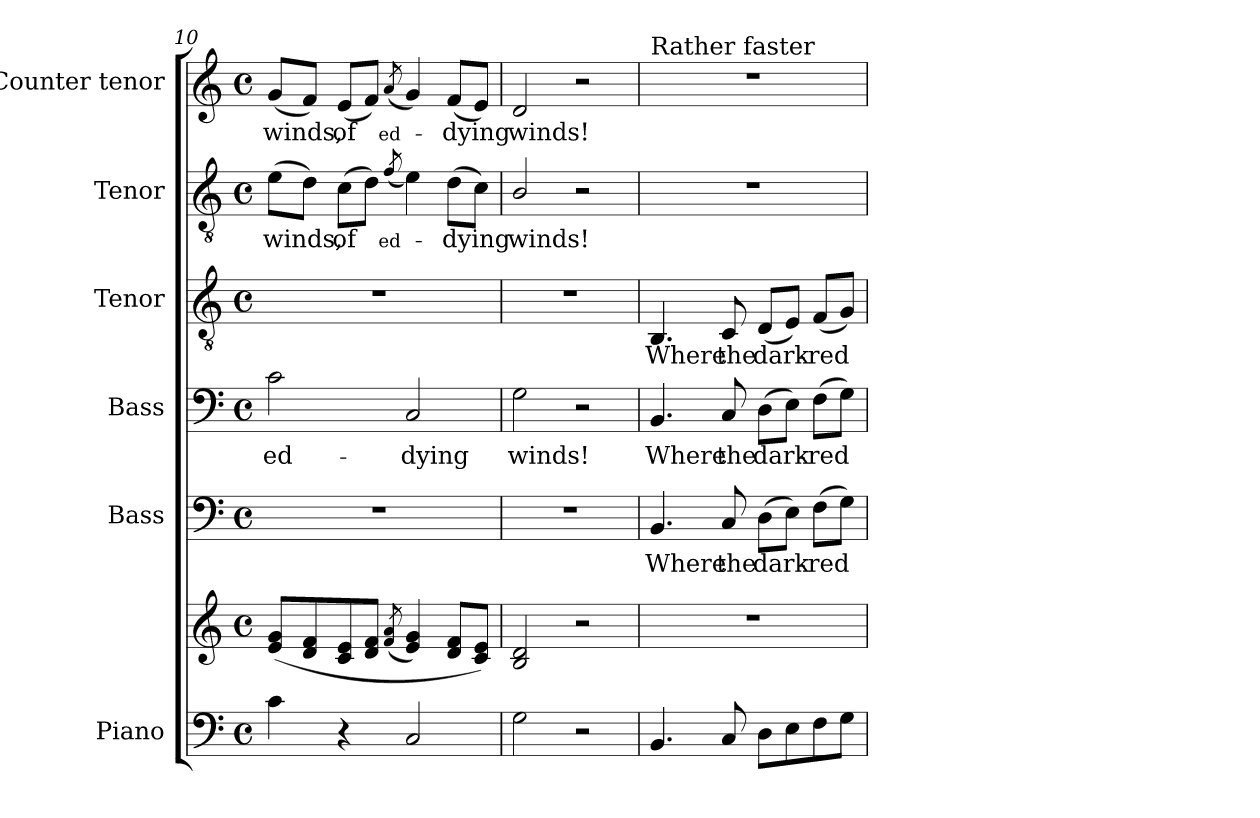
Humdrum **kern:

**kern	**kern	**kern	**text	**kern	**text	**kern	**text	**kern	**text	**kern	**text
*part6	*part6	*part5	*part5	*part4	*part4	*part3	*part3	*part2	*part2	*part1	*part1
*staff7	*staff6	*staff5	*staff5	*staff4	*staff4	*staff3	*staff3	*staff2	*staff2	*staff1	*staff1
*I"Piano	*	*I"Bass	*	*I"Bass	*	*I"Tenor	*	*I"Tenor	*	*I"Counter tenor	*
*I'Pno.	*	*I'B.	*	*I'B.	*	*I'T.	*	*I'T.	*	*	*
*clefF4	*clefG2	*clefF4	*	*clefF4	*	*clefGv2	*	*clefGv2	*	*clefG2	*
*	*	*	*	*	*	*ITrd7c12	*	*ITrd7c12	*	*	*
*k[]	*k[]	*k[]	*	*k[]	*	*k[]	*	*k[]	*	*k[]	*
*C:	*C:	*C:	*	*C:	*	*C:	*	*C:	*	*C:	*
*M4/4	*M4/4	*M4/4	*	*M4/4	*	*M4/4	*	*M4/4	*	*M4/4	*
*met(c)	*met(c)	*met(c)	*	*met(c)	*	*met(c)	*	*met(c)	*	*met(c)	*
=10	=10	=10	=10	=10	=10	=10	=10	=10	=10	=10	=10
!	!	!	!	!	!LO:LY:b:color=#000000	!	!	!	!	!	!
!	!	!	!	!	!	!	!	!	!LO:LY:b:color=#000000	!	!
!	!	!	!	!	!	!	!	!	!	!	!LO:LY:b:color=#000000
4ci\	(8ei/ 8giL	1r	.	2ci\	ed-	1r	.	(8Ei\L	winds,	(8gi/L	winds,
.	8di/ 8fi	.	.	.	.	.	.	8Di\J)	.	8fi/J)	.
!	!	!	!	!	!	!	!	!	!LO:LY:b:color=#000000	!	!
!	!	!	!	!	!	!	!	!	!	!	!LO:LY:b:color=#000000
4r	8ci/ 8ei	.	.	.	.	.	.	(8Ci\L	of	(8ei/L	of
.	8di/ 8fiJ	.	.	.	.	.	.	8Di\J)	.	8fi/J)	.
!	!	!	!	!	!	!	!	!	!	!	!LO:LY:b:color=#000000
!	!	!	!	!	!	!	!	!	!LO:LY:b:color=#000000	!	!
.	(8qfi/ 8qai	.	.	.	.	.	.	(8qFi/	ed-	(8qai/	ed-
!	!	!	!	!	!LO:LY:b:color=#000000	!	!	!	!	!	!
2Ci/	4ei/ 4gi)	.	.	2Ci/	-dying	.	.	4Ei\)	.	4gi/)	.
!	!	!	!	!	!	!	!	!	!LO:LY:b:color=#000000	!	!
!	!	!	!	!	!	!	!	!	!	!	!LO:LY:b:color=#000000
.	8di/ 8fiL	.	.	.	.	.	.	(8Di\L	-dying	(8fi/L	-dying
.	8ci/ 8eiJ)	.	.	.	.	.	.	8Ci\J)	.	8ei/J)	.
!!LO:PB:g=z
=11	=11	=11	=11	=11	=11	=11	=11	=11	=11	=11	=11
!	!	!	!	!	!LO:LY:b:color=#000000	!	!	!	!	!	!
!	!	!	!	!	!	!	!	!	!LO:LY:b:color=#000000	!	!
!	!	!	!	!	!	!	!	!	!	!	!LO:LY:b:color=#000000
2Gi\	2Bi/ 2di	1r	.	2Gi\	winds!	1r	.	2BBi/	winds!	2di/	winds!
2r	2r	.	.	2r	.	.	.	2r	.	2r	.
=12	=12	=12	=12	=12	=12	=12	=12	=12	=12	=12	=12
!	!	!	!LO:LY:b:color=#000000	!	!	!	!	!	!	!	!
!	!	!	!	!	!LO:LY:b:color=#000000	!	!	!	!	!	!
*	*	*	*	*	*	*	*	*	*	*MM126	*
!	!	!	!	!	!	!	!	!	!	!LO:TX:a:t=Rather faster	!
!	!	!	!	!	!	!	!LO:LY:b:color=#000000	!	!	!	!
4.BBi/	1r	4.BBi/	Where	4.BBi/	Where	4.BBBi/	Where	1r	.	1r	.
!	!	!	!LO:LY:b:color=#000000	!	!	!	!	!	!	!	!
!	!	!	!	!	!LO:LY:b:color=#000000	!	!	!	!	!	!
!	!	!	!	!	!	!	!LO:LY:b:color=#000000	!	!	!	!
8Ci/	.	8Ci/	the	8Ci/	the	8CCi/	the	.	.	.	.
!	!	!	!LO:LY:b:color=#000000	!	!	!	!	!	!	!	!
!	!	!	!	!	!LO:LY:b:color=#000000	!	!	!	!	!	!
!	!	!	!	!	!	!	!LO:LY:b:color=#000000	!	!	!	!
8Di\L	.	(8Di\L	dark-	(8Di\L	dark-	(8DDi/L	dark-	.	.	.	.
8Ei\	.	8Ei\J)	.	8Ei\J)	.	8EEi/J)	.	.	.	.	.
!	!	!	!LO:LY:b:color=#000000	!	!	!	!	!	!	!	!
!	!	!	!	!	!LO:LY:b:color=#000000	!	!	!	!	!	!
!	!	!	!	!	!	!	!LO:LY:b:color=#000000	!	!	!	!
8Fi\	.	(8Fi\L	-red	(8Fi\L	-red	(8FFi/L	-red	.	.	.	.
8Gi\J	.	8Gi\J)	.	8Gi\J)	.	8GGi/J)	.	.	.	.	.
=	=	=	=	=	=	=	=	=	=	=	=
*-	*-	*-	*-	*-	*-	*-	*-	*-	*-	*-	*-
